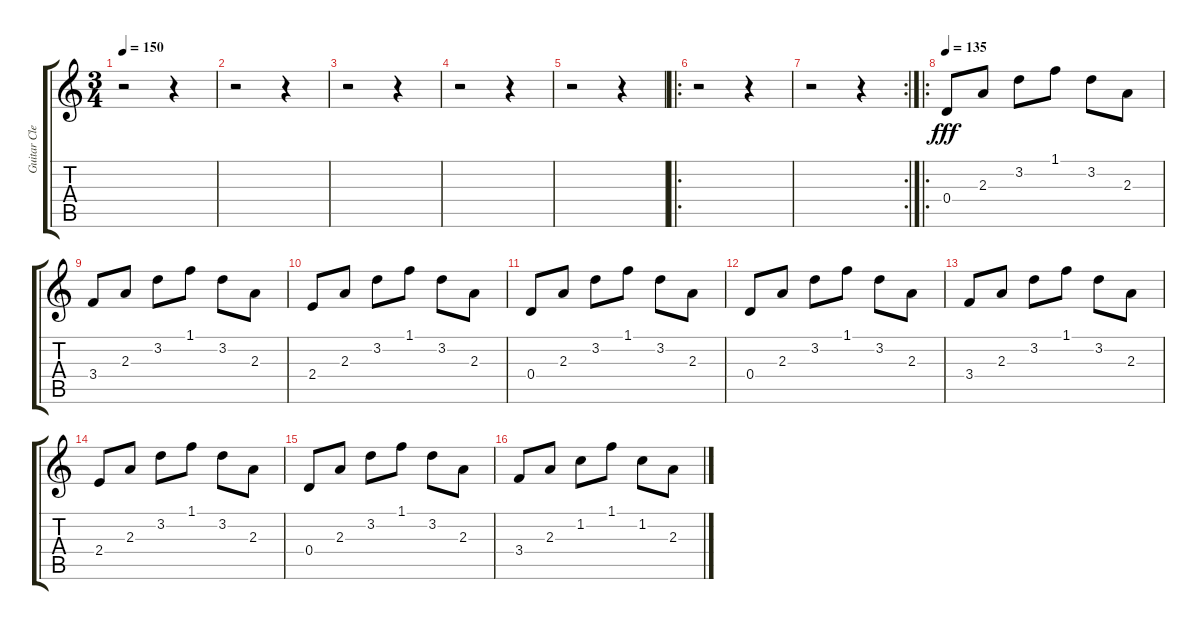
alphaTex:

\track ("Guitar Clean 2" "Guitar Cle") {instrument electricguitarclean}
\staff {score tabs}
\tuning (E4 B3 G3 D3 A2 E2) {hide}
\ts (3 4)
\tempo 150
\clef g2
\ks c
r.2{dy f} r.4 |
r.2 r.4 |
r.2 r.4 |
r.2 r.4 |
r.2 r.4 |
\ro
r.2 r.4 |
\rc 2
r.2 r.4 |
\ro
\tempo 135
0.4.8{dy fff} 2.3.8 3.2.8 1.1.8 3.2.8 2.3.8 |
3.4.8 2.3.8 3.2.8 1.1.8 3.2.8 2.3.8 |
2.4.8 2.3.8 3.2.8 1.1.8 3.2.8 2.3.8 |
0.4.8 2.3.8 3.2.8 1.1.8 3.2.8 2.3.8 |
0.4.8 2.3.8 3.2.8 1.1.8 3.2.8 2.3.8 |
3.4.8 2.3.8 3.2.8 1.1.8 3.2.8 2.3.8 |
2.4.8 2.3.8 3.2.8 1.1.8 3.2.8 2.3.8 |
0.4.8 2.3.8 3.2.8 1.1.8 3.2.8 2.3.8 |
3.4.8 2.3.8 1.2.8 1.1.8 1.2.8 2.3.8
